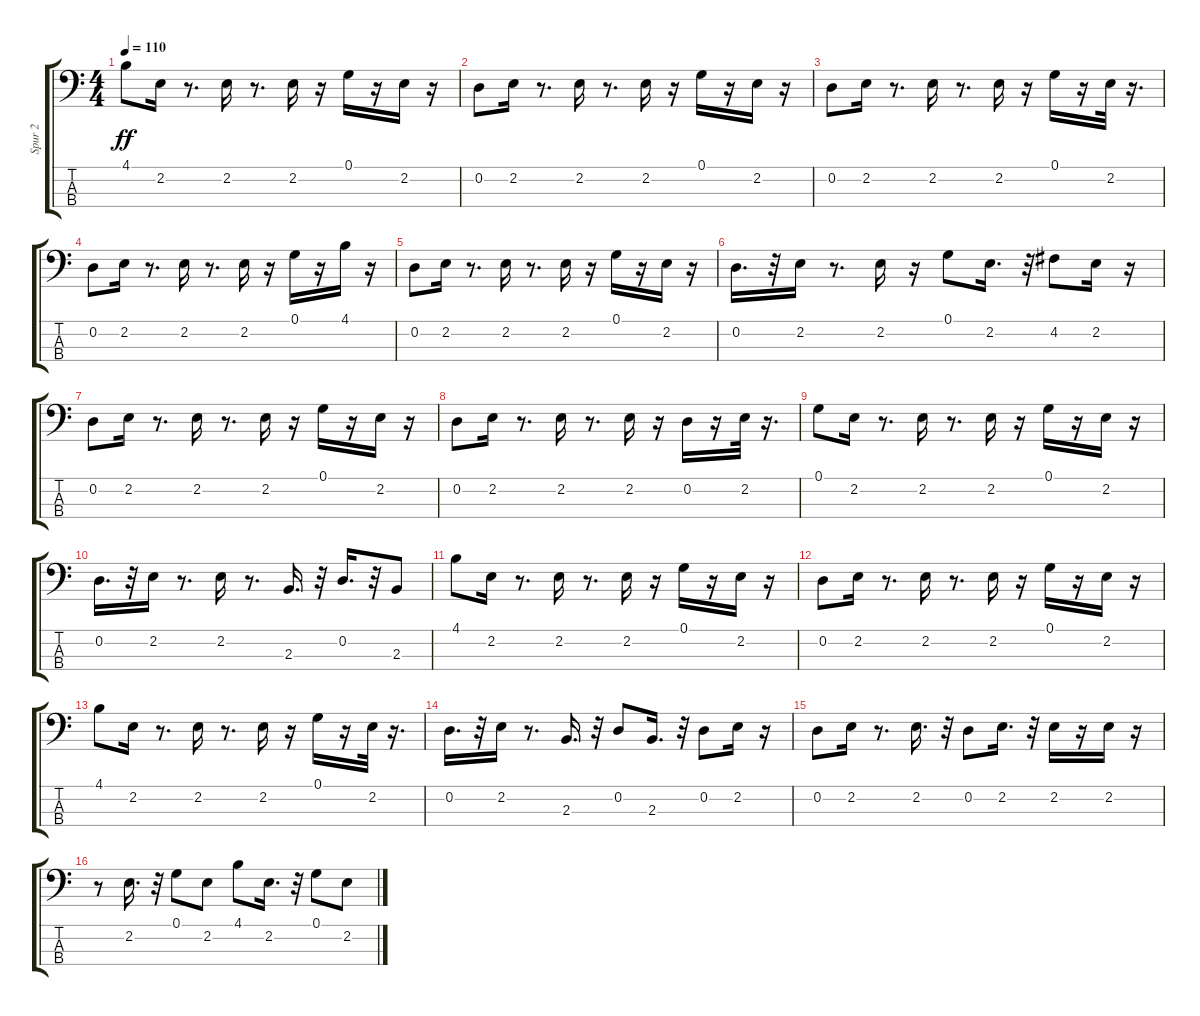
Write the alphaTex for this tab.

\track ("Spur 2" "Spur 2") {instrument fretlessbass}
\staff {score tabs}
\tuning (G2 D2 A1 E1) {hide}
\ts (4 4)
\tempo 110
\clef f4
\ks c
4.1.8{dy ff} 2.2.16 r.8{d} 2.2.16 r.8{d} 2.2.16 r.16 0.1.16 r.16 2.2.16 r.16 |
0.2.8 2.2.16 r.8{d} 2.2.16 r.8{d} 2.2.16 r.16 0.1.16 r.16 2.2.16 r.16 |
0.2.8 2.2.16 r.8{d} 2.2.16 r.8{d} 2.2.16 r.16 0.1.16 r.16 2.2.32 r.16{d} |
0.2.8 2.2.16 r.8{d} 2.2.16 r.8{d} 2.2.16 r.16 0.1.16 r.16 4.1.16 r.16 |
0.2.8 2.2.16 r.8{d} 2.2.16 r.8{d} 2.2.16 r.16 0.1.16 r.16 2.2.16 r.16 |
0.2.16{d} r.32 2.2.16 r.8{d} 2.2.16 r.16 0.1.8 2.2.16{d} r.32 4.2.8 2.2.16 r.16 |
0.2.8 2.2.16 r.8{d} 2.2.16 r.8{d} 2.2.16 r.16 0.1.16 r.16 2.2.16 r.16 |
0.2.8 2.2.16 r.8{d} 2.2.16 r.8{d} 2.2.16 r.16 0.2.16 r.16 2.2.32 r.16{d} |
0.1.8 2.2.16 r.8{d} 2.2.16 r.8{d} 2.2.16 r.16 0.1.16 r.16 2.2.16 r.16 |
0.2.16{d} r.32 2.2.16 r.8{d} 2.2.16 r.8{d} 2.3.16{d} r.32 0.2.16{d} r.32 2.3.8 |
4.1.8 2.2.16 r.8{d} 2.2.16 r.8{d} 2.2.16 r.16 0.1.16 r.16 2.2.16 r.16 |
0.2.8 2.2.16 r.8{d} 2.2.16 r.8{d} 2.2.16 r.16 0.1.16 r.16 2.2.16 r.16 |
4.1.8 2.2.16 r.8{d} 2.2.16 r.8{d} 2.2.16 r.16 0.1.16 r.16 2.2.32 r.16{d} |
0.2.16{d} r.32 2.2.16 r.8{d} 2.3.16{d} r.32 0.2.8 2.3.16{d} r.32 0.2.8 2.2.16 r.16 |
0.2.8 2.2.16 r.8{d} 2.2.16{d} r.32 0.2.8 2.2.16{d} r.32 2.2.16 r.16 2.2.16 r.16 |
r.8 2.2.16{d} r.32 0.1.8 2.2.8 4.1.8 2.2.16{d} r.32 0.1.8 2.2.8
